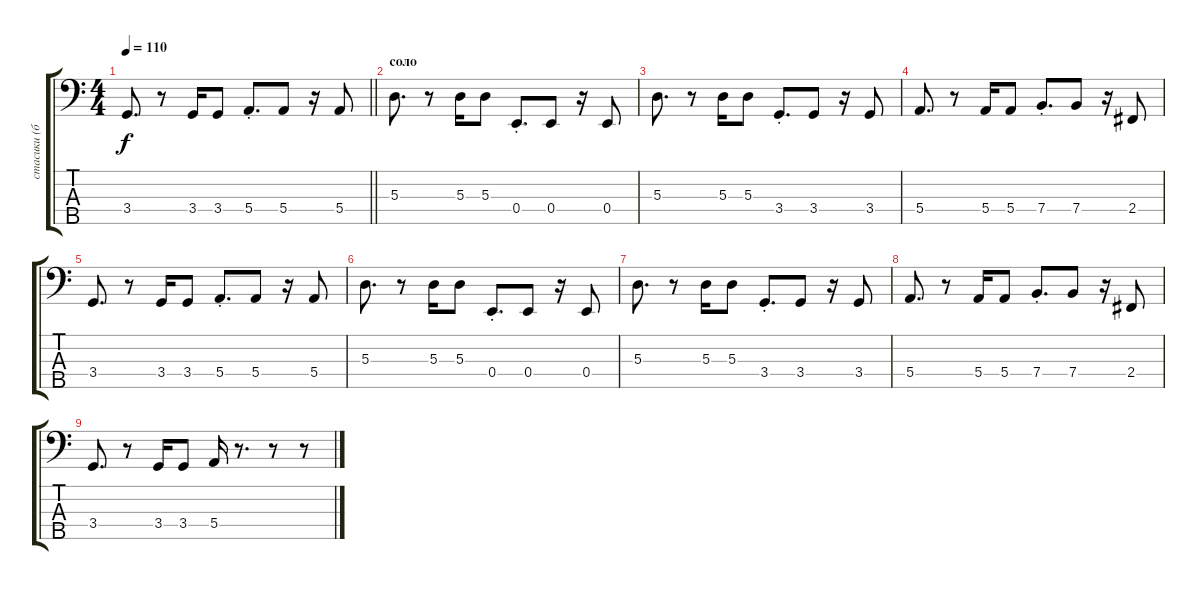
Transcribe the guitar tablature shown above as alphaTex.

\track ("стасики (басы)" "стасики (б") {instrument electricbassfinger}
\staff {score tabs}
\tuning (G2 D2 A1 E1 B0) {hide}
\ts (4 4)
\tempo 110
\clef f4
\barLineRight lightlight
\ks c
3.4.8{d dy f} r.8 3.4.16 3.4.8 5.4{st}.8{d} 5.4.8 r.16 5.4.8 |
\section ("" "соло")
5.3.8{d} r.8 5.3.16 5.3.8 0.4{st}.8{d} 0.4.8 r.16 0.4.8 |
5.3.8{d} r.8 5.3.16 5.3.8 3.4{st}.8{d} 3.4.8 r.16 3.4.8 |
5.4.8{d} r.8 5.4.16 5.4.8 7.4{st}.8{d} 7.4.8 r.16 2.4.8 |
3.4.8{d} r.8 3.4.16 3.4.8 5.4{st}.8{d} 5.4.8 r.16 5.4.8 |
5.3.8{d} r.8 5.3.16 5.3.8 0.4{st}.8{d} 0.4.8 r.16 0.4.8 |
5.3.8{d} r.8 5.3.16 5.3.8 3.4{st}.8{d} 3.4.8 r.16 3.4.8 |
5.4.8{d} r.8 5.4.16 5.4.8 7.4{st}.8{d} 7.4.8 r.16 2.4.8 |
3.4.8{d} r.8 3.4.16 3.4.8 5.4.16 r.8{d} r.8 r.8
